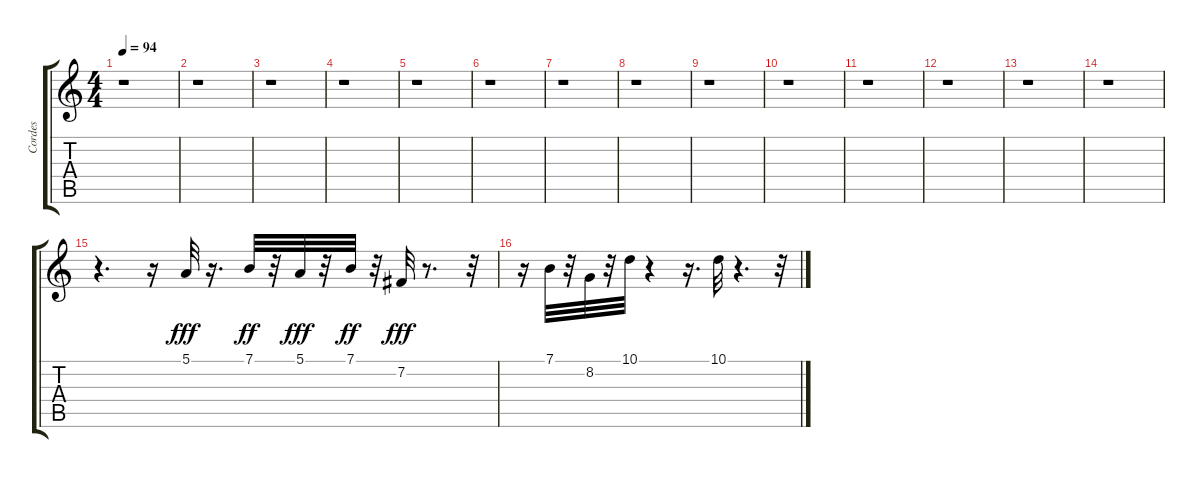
\track ("Cordes" "Cordes") {instrument stringensemble1}
\staff {score tabs}
\tuning (E4 B3 G3 D3 A2 E2) {hide}
\ts (4 4)
\tempo 94
\clef g2
\ks c
r.1{dy ff} |
r.1 |
r.1 |
r.1 |
r.1 |
r.1 |
r.1 |
r.1 |
r.1 |
r.1 |
r.1 |
r.1 |
r.1 |
r.1 |
r.4{d} r.16 5.1.32{dy fff} r.16{d} 7.1.32{dy ff} r.32 5.1.32{dy fff} r.32 7.1.32{dy ff} r.32 7.2.32{dy fff} r.8{d} r.32 |
r.16 7.1.32 r.32 8.2.32 r.32 10.1.32 r.4 r.16{d} 10.1.32 r.4{d} r.32
